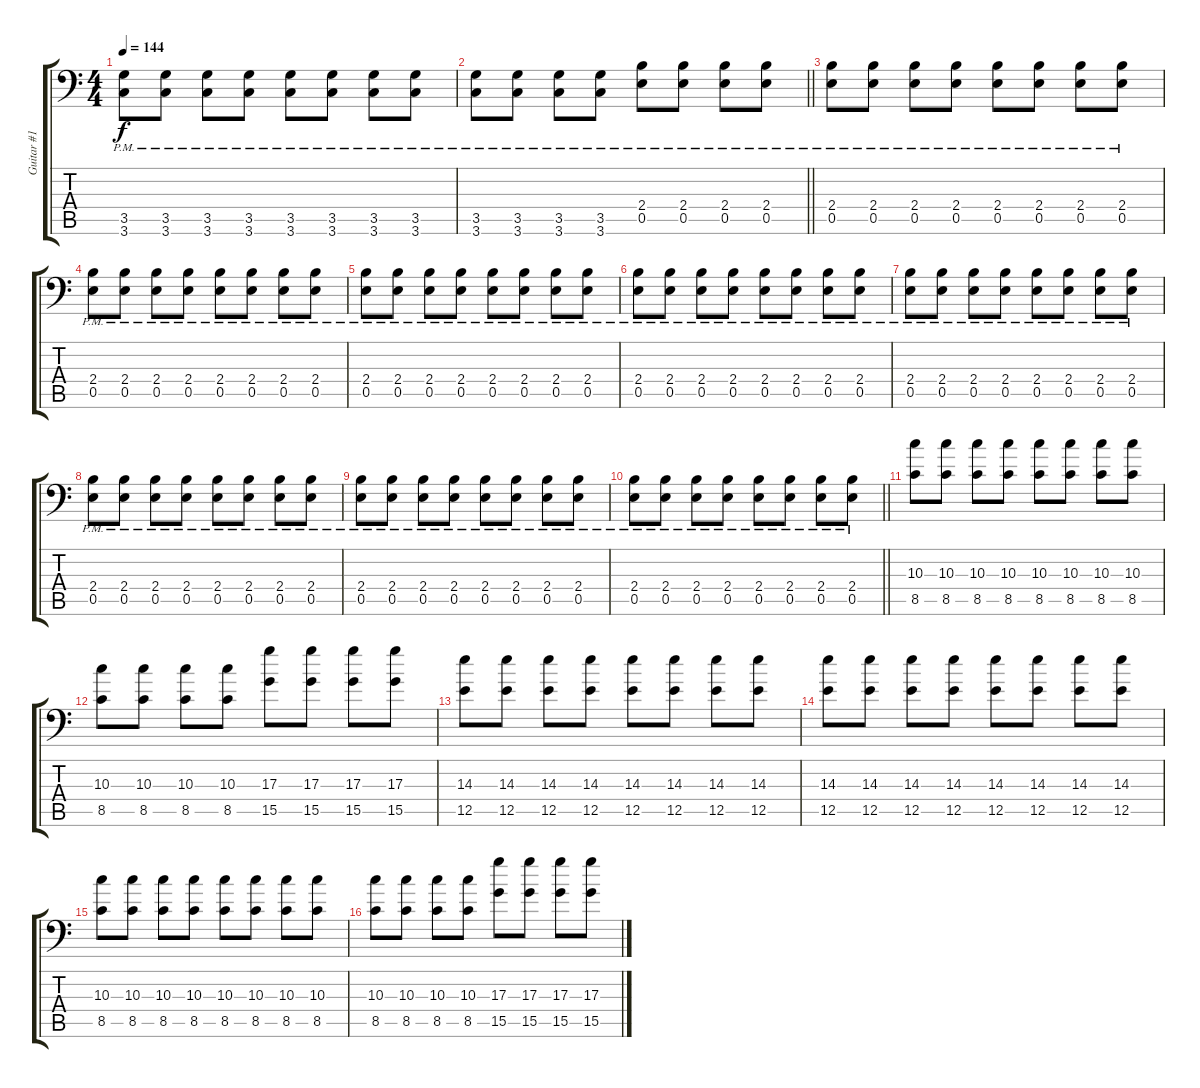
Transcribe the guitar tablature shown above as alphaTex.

\track ("Guitar #1" "Guitar #1") {instrument distortionguitar}
\staff {score tabs}
\tuning (B3 Gb3 D3 A2 E2 A1) {hide}
\ts (4 4)
\tempo 144
\clef f4
\ks c
(3.5{pm} 3.6{pm}).8{dy f} (3.5{pm} 3.6{pm}).8 (3.5{pm} 3.6{pm}).8 (3.5{pm} 3.6{pm}).8 (3.5{pm} 3.6{pm}).8 (3.5{pm} 3.6{pm}).8 (3.5{pm} 3.6{pm}).8 (3.5{pm} 3.6{pm}).8 |
\barLineRight lightlight
(3.5{pm} 3.6{pm}).8 (3.5{pm} 3.6{pm}).8 (3.5{pm} 3.6{pm}).8 (3.5{pm} 3.6{pm}).8 (2.4{pm} 0.5{pm}).8 (2.4{pm} 0.5{pm}).8 (2.4{pm} 0.5{pm}).8 (2.4{pm} 0.5{pm}).8 |
(2.4{pm} 0.5{pm}).8 (2.4{pm} 0.5{pm}).8 (2.4{pm} 0.5{pm}).8 (2.4{pm} 0.5{pm}).8 (2.4{pm} 0.5{pm}).8 (2.4{pm} 0.5{pm}).8 (2.4{pm} 0.5{pm}).8 (2.4{pm} 0.5{pm}).8 |
(2.4{pm} 0.5{pm}).8 (2.4{pm} 0.5{pm}).8 (2.4{pm} 0.5{pm}).8 (2.4{pm} 0.5{pm}).8 (2.4{pm} 0.5{pm}).8 (2.4{pm} 0.5{pm}).8 (2.4{pm} 0.5{pm}).8 (2.4{pm} 0.5{pm}).8 |
(2.4{pm} 0.5{pm}).8 (2.4{pm} 0.5{pm}).8 (2.4{pm} 0.5{pm}).8 (2.4{pm} 0.5{pm}).8 (2.4{pm} 0.5{pm}).8 (2.4{pm} 0.5{pm}).8 (2.4{pm} 0.5{pm}).8 (2.4{pm} 0.5{pm}).8 |
(2.4{pm} 0.5{pm}).8 (2.4{pm} 0.5{pm}).8 (2.4{pm} 0.5{pm}).8 (2.4{pm} 0.5{pm}).8 (2.4{pm} 0.5{pm}).8 (2.4{pm} 0.5{pm}).8 (2.4{pm} 0.5{pm}).8 (2.4{pm} 0.5{pm}).8 |
(2.4{pm} 0.5{pm}).8 (2.4{pm} 0.5{pm}).8 (2.4{pm} 0.5{pm}).8 (2.4{pm} 0.5{pm}).8 (2.4{pm} 0.5{pm}).8 (2.4{pm} 0.5{pm}).8 (2.4{pm} 0.5{pm}).8 (2.4{pm} 0.5{pm}).8 |
(2.4{pm} 0.5{pm}).8 (2.4{pm} 0.5{pm}).8 (2.4{pm} 0.5{pm}).8 (2.4{pm} 0.5{pm}).8 (2.4{pm} 0.5{pm}).8 (2.4{pm} 0.5{pm}).8 (2.4{pm} 0.5{pm}).8 (2.4{pm} 0.5{pm}).8 |
(2.4{pm} 0.5{pm}).8 (2.4{pm} 0.5{pm}).8 (2.4{pm} 0.5{pm}).8 (2.4{pm} 0.5{pm}).8 (2.4{pm} 0.5{pm}).8 (2.4{pm} 0.5{pm}).8 (2.4{pm} 0.5{pm}).8 (2.4{pm} 0.5{pm}).8 |
\barLineRight lightlight
(2.4{pm} 0.5{pm}).8 (2.4{pm} 0.5{pm}).8 (2.4{pm} 0.5{pm}).8 (2.4{pm} 0.5{pm}).8 (2.4{pm} 0.5{pm}).8 (2.4{pm} 0.5{pm}).8 (2.4{pm} 0.5{pm}).8 (2.4{pm} 0.5{pm}).8 |
(10.3 8.5).8{volume 9} (10.3 8.5).8 (10.3 8.5).8 (10.3 8.5).8 (10.3 8.5).8 (10.3 8.5).8 (10.3 8.5).8 (10.3 8.5).8 |
(10.3 8.5).8 (10.3 8.5).8 (10.3 8.5).8 (10.3 8.5).8 (17.3 15.5).8 (17.3 15.5).8 (17.3 15.5).8 (17.3 15.5).8 |
(14.3 12.5).8 (14.3 12.5).8 (14.3 12.5).8 (14.3 12.5).8 (14.3 12.5).8 (14.3 12.5).8 (14.3 12.5).8 (14.3 12.5).8 |
(14.3 12.5).8 (14.3 12.5).8 (14.3 12.5).8 (14.3 12.5).8 (14.3 12.5).8 (14.3 12.5).8 (14.3 12.5).8 (14.3 12.5).8 |
(10.3 8.5).8 (10.3 8.5).8 (10.3 8.5).8 (10.3 8.5).8 (10.3 8.5).8 (10.3 8.5).8 (10.3 8.5).8 (10.3 8.5).8 |
(10.3 8.5).8 (10.3 8.5).8 (10.3 8.5).8 (10.3 8.5).8 (17.3 15.5).8 (17.3 15.5).8 (17.3 15.5).8 (17.3 15.5).8
